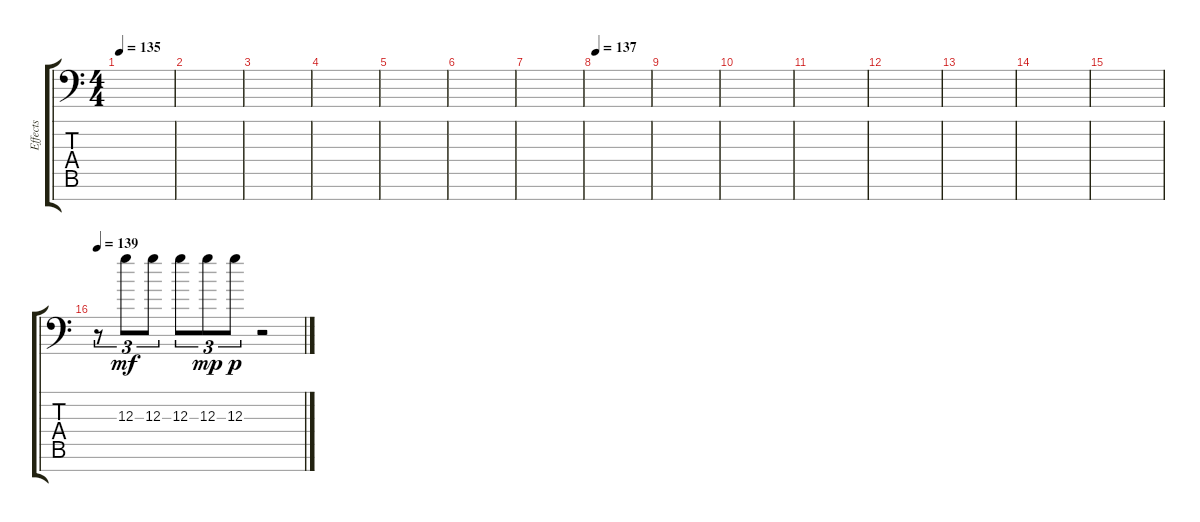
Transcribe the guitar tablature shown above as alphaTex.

\track ("Effects" "Effects") {instrument distortionguitar}
\staff {score tabs}
\tuning (E4 B3 G3 D3 A2 E2 E1) {hide}
\ts (4 4)
\tempo 135
\clef f4
\ks c
|
|
|
|
|
|
|
\tempo 137
|
|
|
|
|
|
|
|
\tempo 139
r.8{tu (3 2)} 12.3.8{tu (3 2) dy mf balance 0 instrument distortionguitar} 12.3.8{tu (3 2)} 12.3.8{tu (3 2)} 12.3.8{tu (3 2) dy mp} 12.3.8{tu (3 2) dy p} r.2
